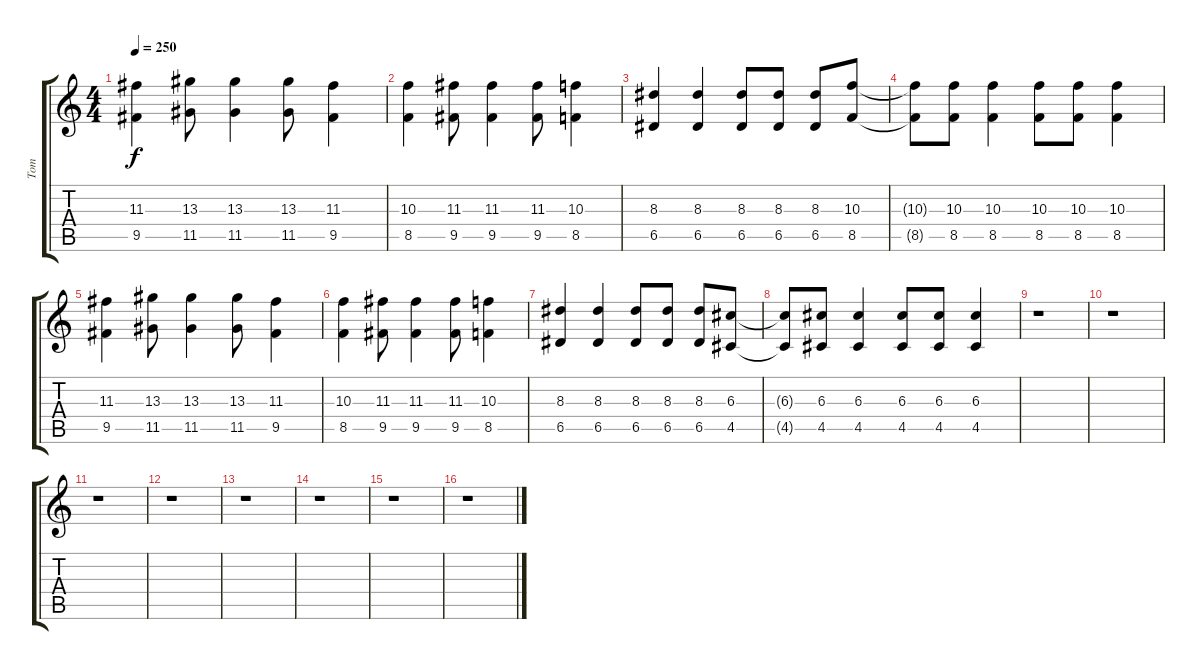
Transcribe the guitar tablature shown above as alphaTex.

\track ("Tom" "Tom") {instrument distortionguitar}
\staff {score tabs}
\tuning (E4 B3 G3 D3 A2 E2) {hide}
\ts (4 4)
\tempo 250
\clef g2
\ks c
(11.3 9.5).4{dy f instrument distortionguitar} (13.3 11.5).8 (13.3 11.5).4 (13.3 11.5).8 (11.3 9.5).4 |
(10.3 8.5).4 (11.3 9.5).8 (11.3 9.5).4 (11.3 9.5).8 (10.3 8.5).4 |
(8.3 6.5).4 (8.3 6.5).4 (8.3 6.5).8 (8.3 6.5).8 (8.3 6.5).8 (10.3 8.5).8 |
(10.3{t} 8.5{t}).8 (10.3 8.5).8 (10.3 8.5).4 (10.3 8.5).8 (10.3 8.5).8 (10.3 8.5).4 |
(11.3 9.5).4 (13.3 11.5).8 (13.3 11.5).4 (13.3 11.5).8 (11.3 9.5).4 |
(10.3 8.5).4 (11.3 9.5).8 (11.3 9.5).4 (11.3 9.5).8 (10.3 8.5).4 |
(8.3 6.5).4 (8.3 6.5).4 (8.3 6.5).8 (8.3 6.5).8 (8.3 6.5).8 (6.3 4.5).8 |
(6.3{t} 4.5{t}).8 (6.3 4.5).8 (6.3 4.5).4 (6.3 4.5).8 (6.3 4.5).8 (6.3 4.5).4 |
r.1 |
r.1 |
r.1 |
r.1 |
r.1 |
r.1 |
r.1 |
r.1
